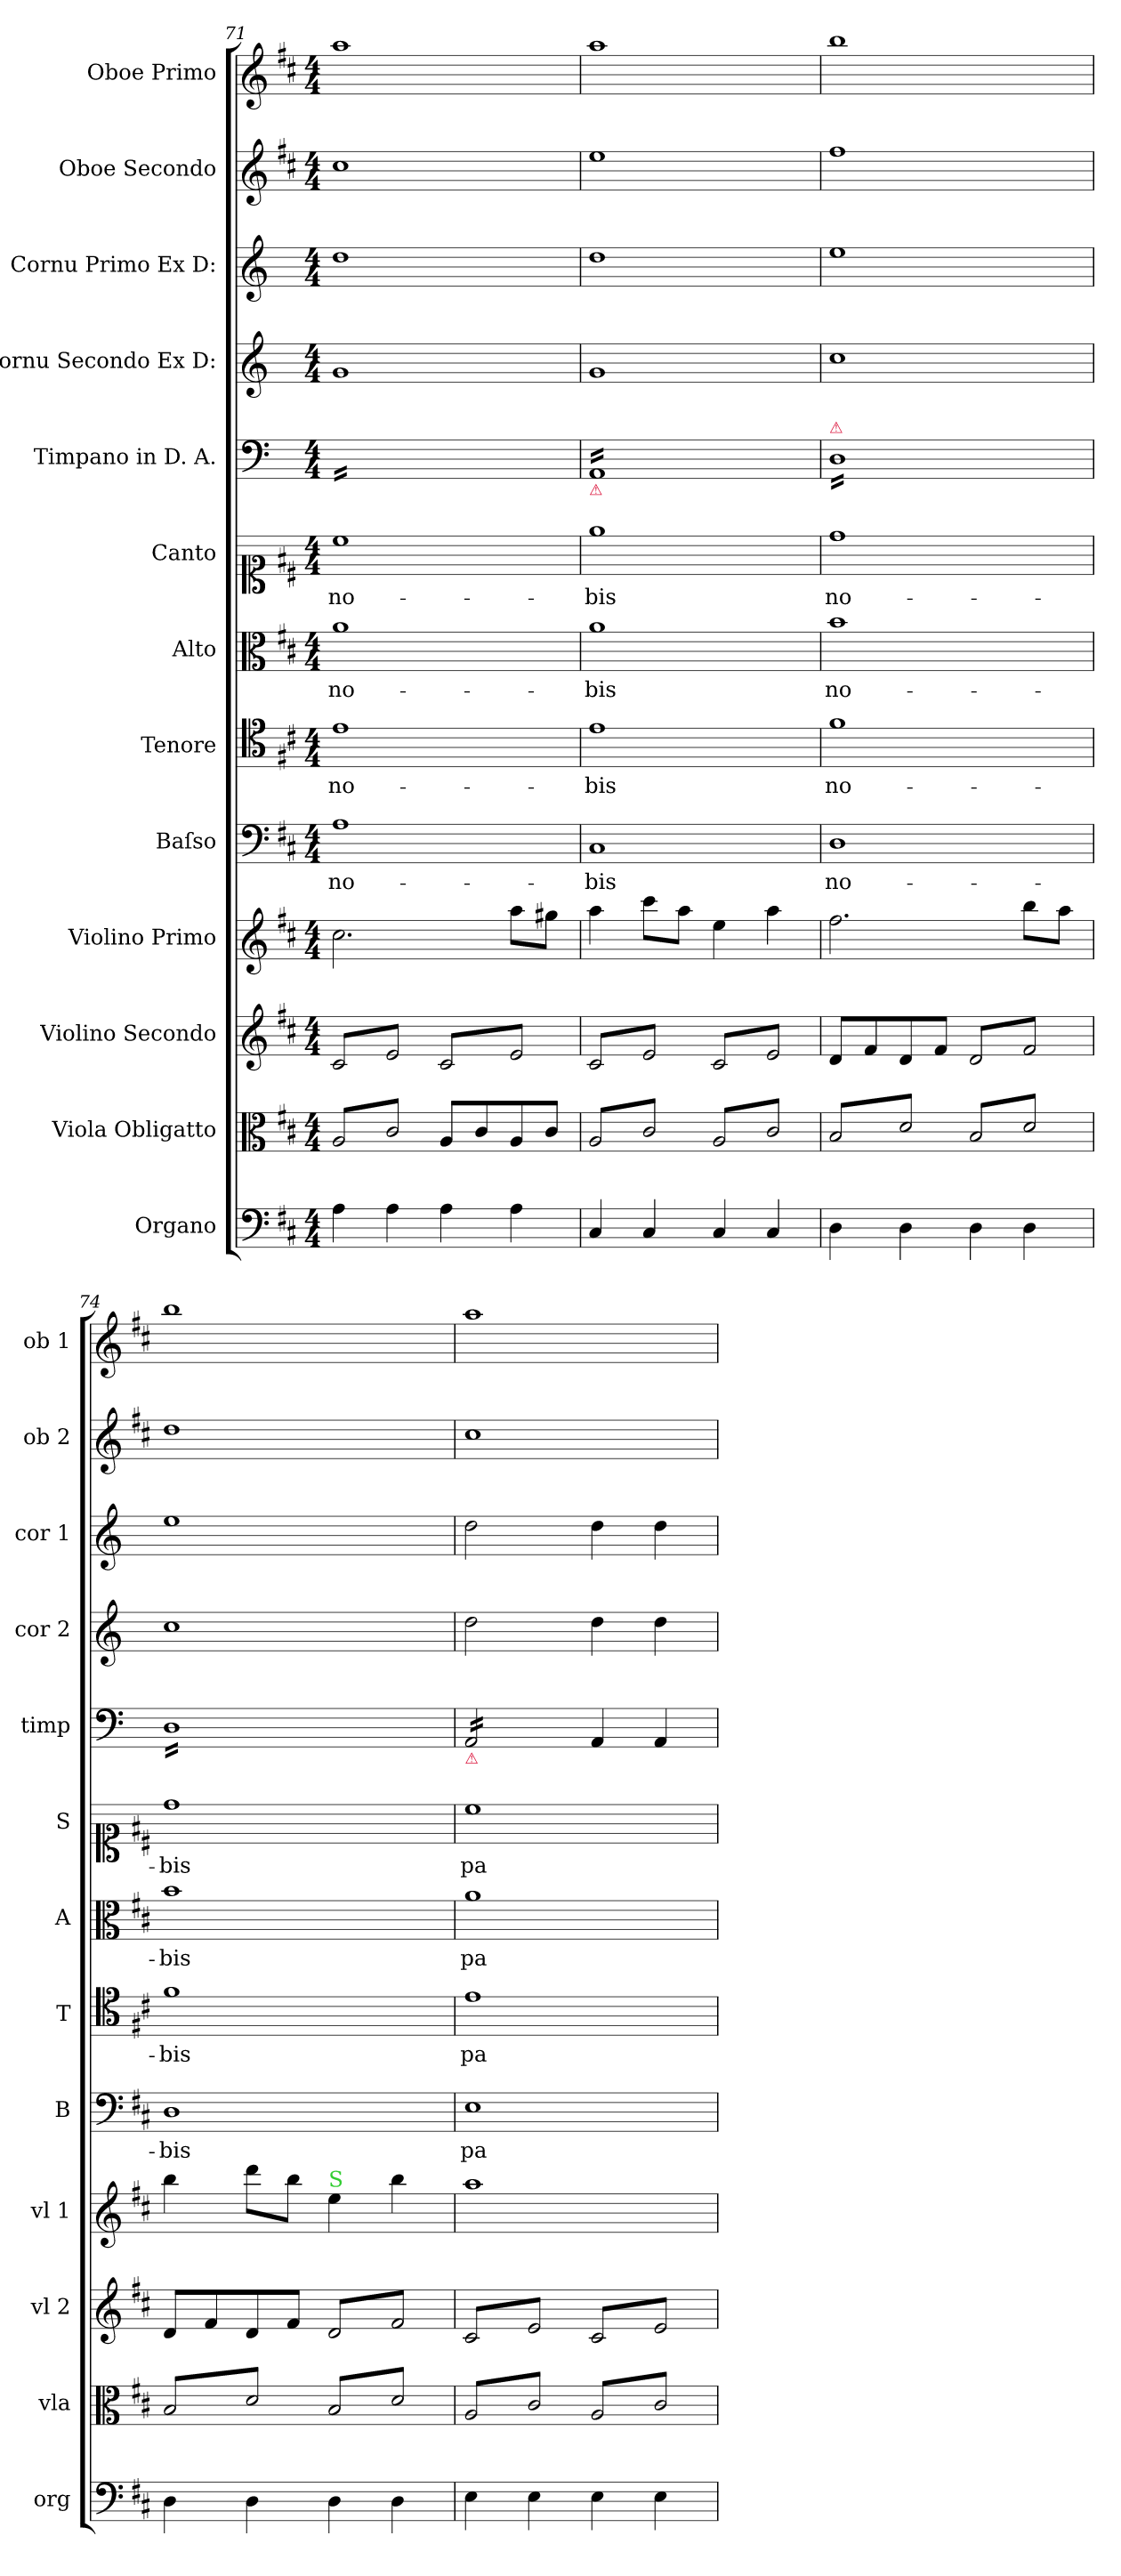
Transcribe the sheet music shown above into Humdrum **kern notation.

**kern	**kern	**kern	**kern	**kern	**text	**kern	**text	**kern	**text	**kern	**text	**kern	**kern	**kern	**kern	**kern
*part13	*part12	*part11	*part10	*part9	*part9	*part8	*part8	*part7	*part7	*part6	*part6	*part5	*part4	*part3	*part2	*part1
*staff13	*staff12	*staff11	*staff10	*staff9	*staff9	*staff8	*staff8	*staff7	*staff7	*staff6	*staff6	*staff5	*staff4	*staff3	*staff2	*staff1
*I"Organo	*I"Viola Obligatto	*I"Violino Secondo	*I"Violino Primo	*I"Baſso	*	*I"Tenore	*	*I"Alto	*	*I"Canto	*	*I"Timpano in D. A.	*I"Cornu Secondo Ex D:	*I"Cornu Primo Ex D:	*I"Oboe Secondo	*I"Oboe Primo
*I'org	*I'vla	*I'vl 2	*I'vl 1	*I'B	*	*I'T	*	*I'A	*	*I'S	*	*I'timp	*I'cor 2	*I'cor 1	*I'ob 2	*I'ob 1
*clefF4	*clefC3	*clefG2	*clefG2	*clefF4	*	*clefC4	*	*clefC3	*	*clefC1	*	*clefF4	*clefG2	*clefG2	*clefG2	*clefG2
*	*	*	*	*	*	*	*	*	*	*	*	*	*ITrd6c10	*ITrd6c10	*	*
*k[f#c#]	*k[f#c#]	*k[f#c#]	*k[f#c#]	*k[f#c#]	*	*k[f#c#]	*	*k[f#c#]	*	*k[f#c#]	*	*k[]	*k[f#c#]	*k[f#c#]	*k[f#c#]	*k[f#c#]
*D:	*D:	*D:	*D:	*D:	*	*D:	*	*D:	*	*D:	*	*	*	*	*D:	*D:
*M4/4	*M4/4	*M4/4	*M4/4	*M4/4	*	*M4/4	*	*M4/4	*	*M4/4	*	*M4/4	*M4/4	*M4/4	*M4/4	*M4/4
=71	=71	=71	=71	=71	=71	=71	=71	=71	=71	=71	=71	=71	=71	=71	=71	=71
!	!	!	!	!	!	!	!	!	!	!	!LO:LY:i	!	!	!	!	!
*	*tremolo	*	*	*	*	*	*	*	*	*	*	*	*	*	*	*
*	*	*tremolo	*	*	*	*	*	*	*	*	*	*	*	*	*	*
*	*	*	*	*	*	*	*	*	*	*	*	*tremolo	*	*	*	*
4A\	8A/L	8c#/L	2.cc#\	1A	no-	1e	no-	1a	no-	1cc#	no-	16AAyyLL	1A	1e	1cc#	1aa
.	.	.	.	.	.	.	.	.	.	.	.	16AAyy	.	.	.	.
.	8c#/	8e/	.	.	.	.	.	.	.	.	.	16AAyy	.	.	.	.
.	.	.	.	.	.	.	.	.	.	.	.	16AAyy	.	.	.	.
4A\	8A/	8c#/	.	.	.	.	.	.	.	.	.	16AAyy	.	.	.	.
.	.	.	.	.	.	.	.	.	.	.	.	16AAyy	.	.	.	.
.	8c#/J	8e/J	.	.	.	.	.	.	.	.	.	16AAyy	.	.	.	.
*	*Xtremolo	*	*	*	*	*	*	*	*	*	*	*	*	*	*	*
.	.	.	.	.	.	.	.	.	.	.	.	16AAyy	.	.	.	.
4A\	8A/L	8c#/L	.	.	.	.	.	.	.	.	.	16AAyy	.	.	.	.
.	.	.	.	.	.	.	.	.	.	.	.	16AAyy	.	.	.	.
.	8c#/	8e/	.	.	.	.	.	.	.	.	.	16AAyy	.	.	.	.
.	.	.	.	.	.	.	.	.	.	.	.	16AAyy	.	.	.	.
4A\	8A/	8c#/	8aa\L	.	.	.	.	.	.	.	.	16AAyy	.	.	.	.
.	.	.	.	.	.	.	.	.	.	.	.	16AAyy	.	.	.	.
.	8c#/J	8e/J	8gg#X\J	.	.	.	.	.	.	.	.	16AAyy	.	.	.	.
.	.	.	.	.	.	.	.	.	.	.	.	16AAyyJJ	.	.	.	.
=72	=72	=72	=72	=72	=72	=72	=72	=72	=72	=72	=72	=72	=72	=72	=72	=72
!	!	!	!	!	!	!	!	!	!	!	!	!LO:TX:b:color=crimson:t=⚠	!	!	!	!
!	!	!	!	!	!	!	!	!	!	!	!LO:LY:i	!	!	!	!	!
*	*tremolo	*	*	*	*	*	*	*	*	*	*	*	*	*	*	*
4C#/	8A/L	8c#/L	4aa\	1C#	-bis	1e	-bis	1a	-bis	1ee	-bis	16AALL	1A	1e	1ee	1aa
.	.	.	.	.	.	.	.	.	.	.	.	16AA	.	.	.	.
.	8c#/	8e/	.	.	.	.	.	.	.	.	.	16AA	.	.	.	.
.	.	.	.	.	.	.	.	.	.	.	.	16AA	.	.	.	.
4C#/	8A/	8c#/	8ccc#\L	.	.	.	.	.	.	.	.	16AA	.	.	.	.
.	.	.	.	.	.	.	.	.	.	.	.	16AA	.	.	.	.
.	8c#/J	8e/J	8aa\J	.	.	.	.	.	.	.	.	16AA	.	.	.	.
.	.	.	.	.	.	.	.	.	.	.	.	16AA	.	.	.	.
4C#/	8A/L	8c#/L	4ee\	.	.	.	.	.	.	.	.	16AA	.	.	.	.
.	.	.	.	.	.	.	.	.	.	.	.	16AA	.	.	.	.
.	8c#/	8e/	.	.	.	.	.	.	.	.	.	16AA	.	.	.	.
.	.	.	.	.	.	.	.	.	.	.	.	16AA	.	.	.	.
4C#/	8A/	8c#/	4aa\	.	.	.	.	.	.	.	.	16AA	.	.	.	.
.	.	.	.	.	.	.	.	.	.	.	.	16AA	.	.	.	.
.	8c#/J	8e/J	.	.	.	.	.	.	.	.	.	16AA	.	.	.	.
*	*	*Xtremolo	*	*	*	*	*	*	*	*	*	*	*	*	*	*
.	.	.	.	.	.	.	.	.	.	.	.	16AAJJ	.	.	.	.
=73	=73	=73	=73	=73	=73	=73	=73	=73	=73	=73	=73	=73	=73	=73	=73	=73
!	!	!	!	!	!	!	!	!	!	!	!	!LO:TX:a:color=crimson:t=⚠	!	!	!	!
!	!	!	!	!	!	!	!LO:LY:i	!	!LO:LY:i	!	!	!	!	!	!	!
4D\	8B/L	8d/L	2.ff#\	1D	no-	1f#	no-	1b	no-	1dd	no-	16DLL	1d	1f#	1ff#	1bb
.	.	.	.	.	.	.	.	.	.	.	.	16D	.	.	.	.
.	8d/	8f#/	.	.	.	.	.	.	.	.	.	16D	.	.	.	.
.	.	.	.	.	.	.	.	.	.	.	.	16D	.	.	.	.
4D\	8B/	8d/	.	.	.	.	.	.	.	.	.	16D	.	.	.	.
.	.	.	.	.	.	.	.	.	.	.	.	16D	.	.	.	.
.	8d/J	8f#/J	.	.	.	.	.	.	.	.	.	16D	.	.	.	.
.	.	.	.	.	.	.	.	.	.	.	.	16D	.	.	.	.
*	*	*tremolo	*	*	*	*	*	*	*	*	*	*	*	*	*	*
4D\	8B/L	8d/L	.	.	.	.	.	.	.	.	.	16D	.	.	.	.
.	.	.	.	.	.	.	.	.	.	.	.	16D	.	.	.	.
.	8d/	8f#/	.	.	.	.	.	.	.	.	.	16D	.	.	.	.
.	.	.	.	.	.	.	.	.	.	.	.	16D	.	.	.	.
4D\	8B/	8d/	8bb\L	.	.	.	.	.	.	.	.	16D	.	.	.	.
.	.	.	.	.	.	.	.	.	.	.	.	16D	.	.	.	.
.	8d/J	8f#/J	8aa\J	.	.	.	.	.	.	.	.	16D	.	.	.	.
*	*	*Xtremolo	*	*	*	*	*	*	*	*	*	*	*	*	*	*
.	.	.	.	.	.	.	.	.	.	.	.	16DJJ	.	.	.	.
=74	=74	=74	=74	=74	=74	=74	=74	=74	=74	=74	=74	=74	=74	=74	=74	=74
!	!	!	!	!	!	!	!LO:LY:i	!	!LO:LY:i	!	!	!	!	!	!	!
4D\	8B/L	8d/L	4bb\	1D	-bis	1f#	-bis	1b	-bis	1dd	-bis	16DLL	1d	1f#	1dd	1bb
.	.	.	.	.	.	.	.	.	.	.	.	16D	.	.	.	.
.	8d/	8f#/	.	.	.	.	.	.	.	.	.	16D	.	.	.	.
.	.	.	.	.	.	.	.	.	.	.	.	16D	.	.	.	.
4D\	8B/	8d/	8ddd\L	.	.	.	.	.	.	.	.	16D	.	.	.	.
.	.	.	.	.	.	.	.	.	.	.	.	16D	.	.	.	.
.	8d/J	8f#/J	8bb\J	.	.	.	.	.	.	.	.	16D	.	.	.	.
.	.	.	.	.	.	.	.	.	.	.	.	16D	.	.	.	.
!	!	!	!LO:TX:a:color=limegreen:t=S	!	!	!	!	!	!	!	!	!	!	!	!	!
*	*	*tremolo	*	*	*	*	*	*	*	*	*	*	*	*	*	*
4D\	8B/L	8d/L	4ee\	.	.	.	.	.	.	.	.	16D	.	.	.	.
.	.	.	.	.	.	.	.	.	.	.	.	16D	.	.	.	.
.	8d/	8f#/	.	.	.	.	.	.	.	.	.	16D	.	.	.	.
.	.	.	.	.	.	.	.	.	.	.	.	16D	.	.	.	.
4D\	8B/	8d/	4bb\	.	.	.	.	.	.	.	.	16D	.	.	.	.
.	.	.	.	.	.	.	.	.	.	.	.	16D	.	.	.	.
.	8d/J	8f#/J	.	.	.	.	.	.	.	.	.	16D	.	.	.	.
.	.	.	.	.	.	.	.	.	.	.	.	16DJJ	.	.	.	.
=75	=75	=75	=75	=75	=75	=75	=75	=75	=75	=75	=75	=75	=75	=75	=75	=75
!	!	!	!	!	!	!	!	!	!	!	!	!LO:TX:b:color=crimson:t=⚠	!	!	!	!
4E\	8A/L	8c#/L	1aa	1E	pa-	1e	pa-	1a	pa-	1cc#	pa-	16AA/LL	2e\	2e\	1cc#	1aa
.	.	.	.	.	.	.	.	.	.	.	.	16AA/	.	.	.	.
.	8c#/	8e/	.	.	.	.	.	.	.	.	.	16AA/	.	.	.	.
.	.	.	.	.	.	.	.	.	.	.	.	16AA/	.	.	.	.
4E\	8A/	8c#/	.	.	.	.	.	.	.	.	.	16AA/	.	.	.	.
.	.	.	.	.	.	.	.	.	.	.	.	16AA/	.	.	.	.
.	8c#/J	8e/J	.	.	.	.	.	.	.	.	.	16AA/	.	.	.	.
.	.	.	.	.	.	.	.	.	.	.	.	16AA/JJ	.	.	.	.
*	*	*	*	*	*	*	*	*	*	*	*	*Xtremolo	*	*	*	*
4E\	8A/L	8c#/L	.	.	.	.	.	.	.	.	.	4AA/	4e\	4e\	.	.
.	8c#/	8e/	.	.	.	.	.	.	.	.	.	.	.	.	.	.
4E\	8A/	8c#/	.	.	.	.	.	.	.	.	.	4AA/	4e\	4e\	.	.
.	8c#/J	8e/J	.	.	.	.	.	.	.	.	.	.	.	.	.	.
*	*	*Xtremolo	*	*	*	*	*	*	*	*	*	*	*	*	*	*
*	*Xtremolo	*	*	*	*	*	*	*	*	*	*	*	*	*	*	*
.	.	.	.	.	.	.	.	.	.	.	.	.	.	.	.	.
.	.	.	.	.	.	.	.	.	.	.	.	.	.	.	.	.
=	=	=	=	=	=	=	=	=	=	=	=	=	=	=	=	=
*-	*-	*-	*-	*-	*-	*-	*-	*-	*-	*-	*-	*-	*-	*-	*-	*-
